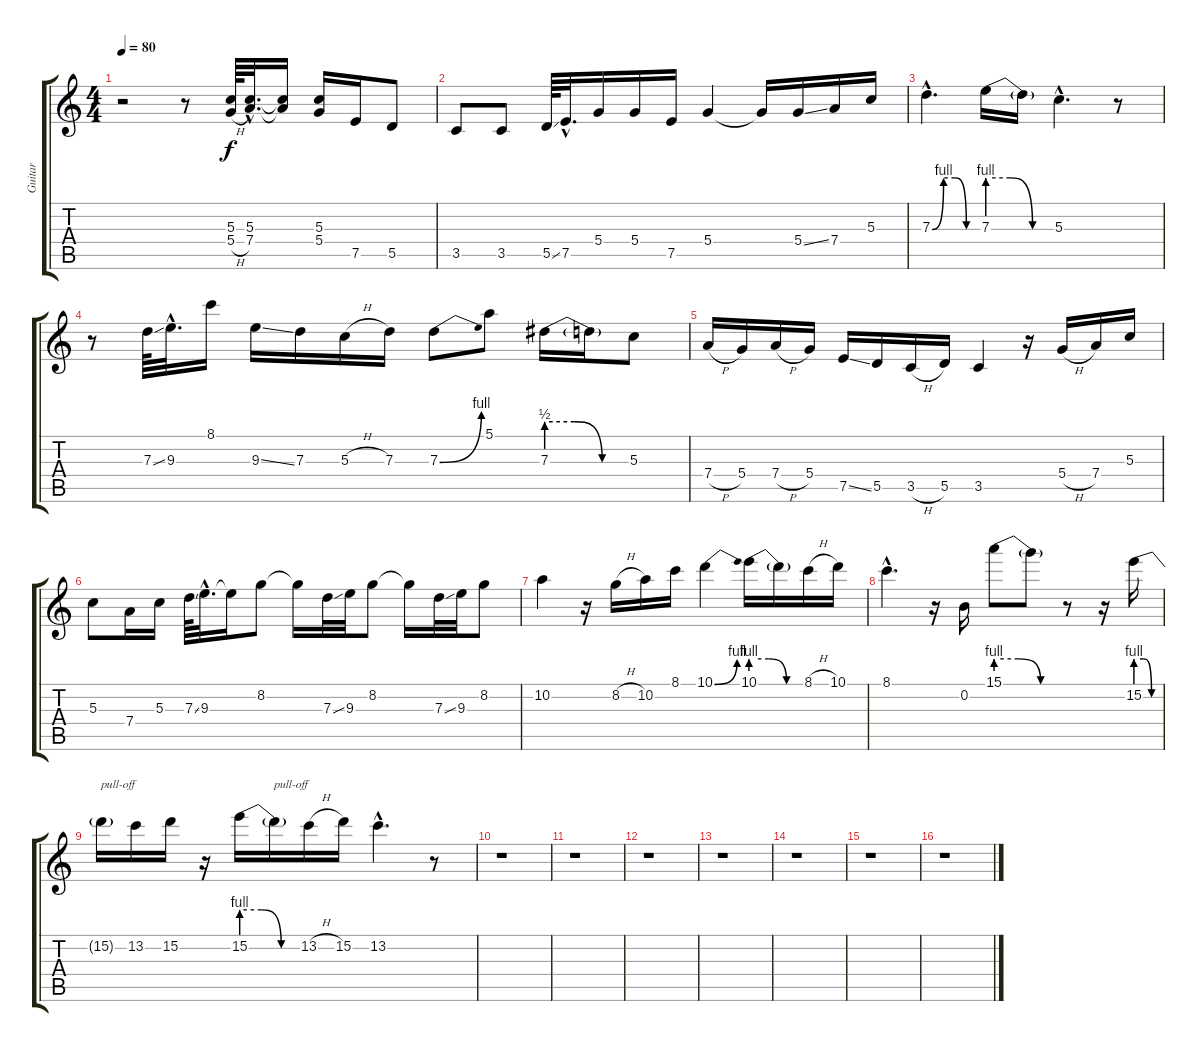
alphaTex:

\track ("Guitar" "Guitar") {instrument overdrivenguitar}
\staff {score tabs}
\tuning (E4 B3 G3 D3 A2 E2) {hide}
\ts (4 4)
\tempo 80
\clef g2
\ks c
r.2{dy f} r.8 (5.3 5.4{h}).64 (5.3{hac} 7.4{hac}).32{d} (5.3{t} 7.4{t}).16 (5.3 5.4).16 7.5.16 5.5.8 |
3.5.8 3.5.8 5.5{ss}.64 7.5{hac}.32{d} 5.4.16 5.4.16 7.5.16 5.4.4 5.4{t}.16 5.4{ss}.16 7.4.16 5.3.16 |
7.3{be (custom 0 0 15 4 30 4 45 0 60 0) hac}.4{d} 7.3{be (custom 0 4 20 4 40 0 60 0)}.16 7.3{t}.16 5.3{hac}.4{d} r.8 |
r.8 7.3{ss}.64 9.3{hac}.32{d} 8.1.16 9.3{ss}.16 7.3.16 5.3{h}.16 7.3.16 7.3{be (bend 0 0 60 4)}.8 5.1.8 7.3{be (custom 0 2 20 2 40 0 60 0)}.16 7.3{t}.16 5.3.8 |
7.4{h}.16 5.4.16 7.4{h}.16 5.4.16 7.5{ss}.16 5.5.16 3.5{h}.16 5.5.16 3.5.4 r.16 5.4{h}.16 7.4.16 5.3.16 |
5.3.8 7.4.16 5.3.16 7.3{ss}.64 9.3{hac}.32{d} 9.3{t}.16 8.2.8 8.2{t}.16 7.3{ss}.32 9.3.32 8.2.8 8.2{t}.16 7.3{ss}.32 9.3.32 8.2.8 |
10.2.4 r.16 8.2{h}.16 10.2.16 8.1.16 10.1{be (bend 0 0 60 4)}.4 10.1{be (custom 0 4 20 4 40 0 60 0)}.16 10.1{t}.16 8.1{h}.16 10.1.16 |
8.1{hac}.4{d} r.16 0.2.16 15.1{be (custom 0 4 20 4 40 0 60 0)}.8 15.1{t}.8 r.8 r.16 15.2{be (custom 0 4 20 4 40 0 60 0)}.16 |
15.2{t}.16{txt "pull-off"} 13.2.16 15.2.16 r.16 15.2{be (custom 0 4 20 4 40 0 60 0)}.16 15.2{t}.16{txt "pull-off"} 13.2{h}.16 15.2.16 13.2{hac}.4{d} r.8 |
r.1 |
r.1 |
r.1 |
r.1 |
r.1 |
r.1 |
r.1
